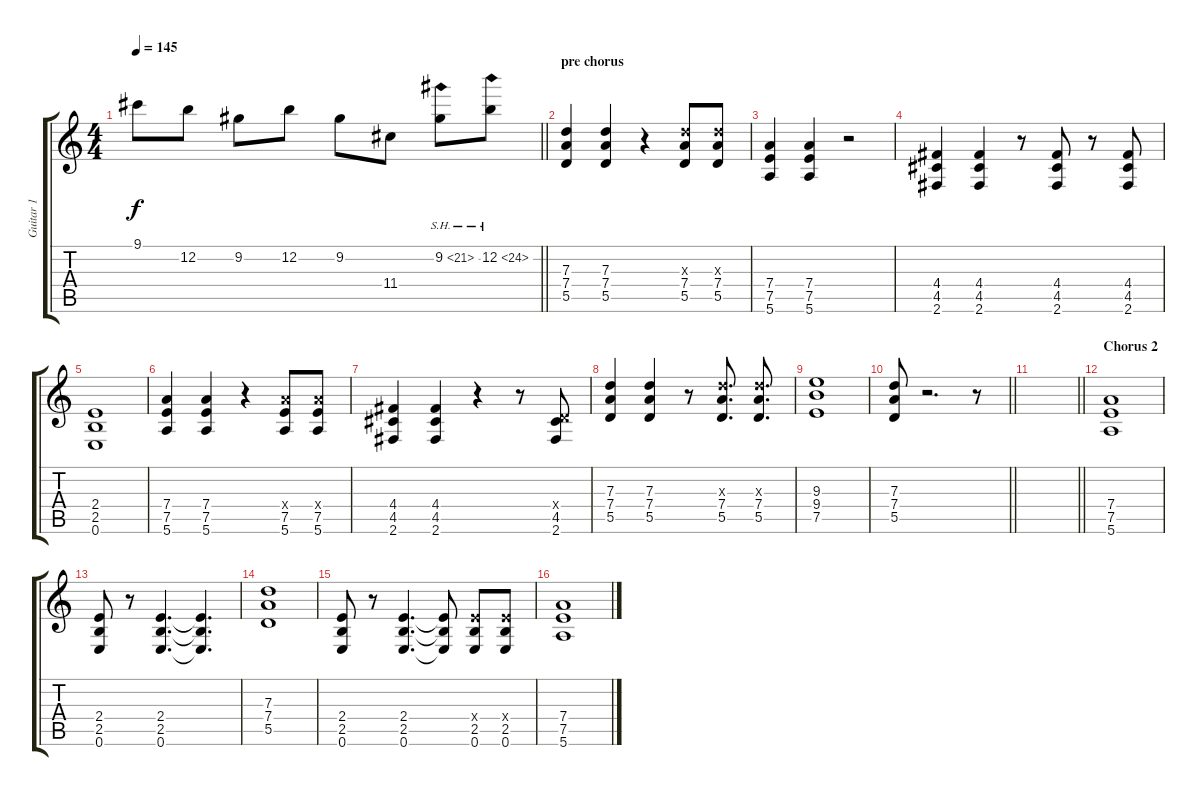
\track ("Guitar 1 " "Guitar 1 ") {instrument distortionguitar}
\staff {score tabs}
\tuning (E4 B3 G3 D3 A2 E2) {hide}
\ts (4 4)
\tempo 145
\clef g2
\barLineRight lightlight
\ks c
9.1.8{dy f} 12.2.8 9.2.8 12.2.8 9.2.8 11.4.8 9.2{sh 12}.8 12.2{sh 12}.8 |
\section ("" "pre chorus")
(7.3 7.4 5.5).4 (7.3 7.4 5.5).4 r.4 (7.3{x} 7.4 5.5).8 (7.3{x} 7.4 5.5).8 |
(7.4 7.5 5.6).4 (7.4 7.5 5.6).4 r.2 |
(4.4 4.5 2.6).4 (4.4 4.5 2.6).4 r.8 (4.4 4.5 2.6).8 r.8 (4.4 4.5 2.6).8 |
(2.4 2.5 0.6).1 |
(7.4 7.5 5.6).4 (7.4 7.5 5.6).4 r.4 (7.4{x} 7.5 5.6).8 (7.4{x} 7.5 5.6).8 |
(4.4 4.5 2.6).4 (4.4 4.5 2.6).4 r.4 r.8 (0.4{x} 4.5 2.6).8 |
(7.3 7.4 5.5).4 (7.3 7.4 5.5).4 r.8 (7.3{x} 7.4 5.5).8{d} (7.3{x} 7.4 5.5).8{d} |
(9.3 9.4 7.5).1 |
\barLineRight lightlight
(7.3 7.4 5.5).8 r.2{d} r.8 |
\barLineRight lightlight
|
\section ("" "Chorus 2")
(7.4 7.5 5.6).1 |
(2.4 2.5 0.6).8 r.8 (2.4 2.5 0.6).4{d} (2.4{t} 2.5{t} 0.6{t}).4{d} |
(7.3 7.4 5.5).1 |
(2.4 2.5 0.6).8 r.8 (2.4 2.5 0.6).4{d} (2.4{t} 2.5{t} 0.6{t}).8 (2.4{x} 2.5 0.6).8 (2.4{x} 2.5 0.6).8 |
(7.4 7.5 5.6).1
